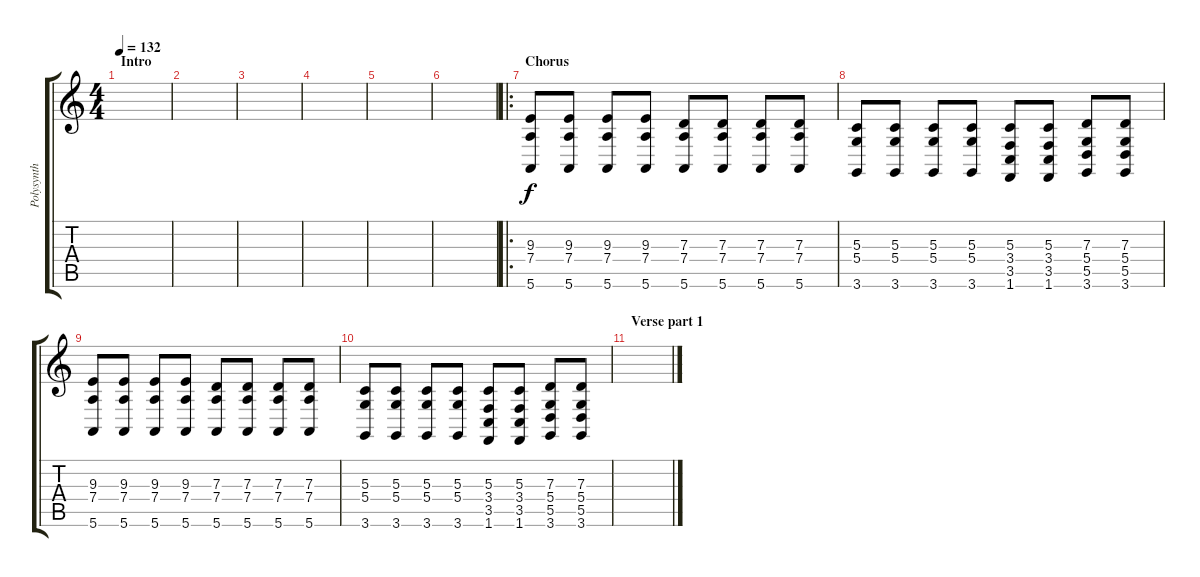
\track ("Polysynth" "Polysynth") {instrument pad3polysynth}
\staff {score tabs}
\tuning (E4 B3 G3 D3 A2 E2) {hide}
\ts (4 4)
\section ("" "Intro")
\tempo 132
\clef g2
\ks c
|
|
|
|
|
|
\ro
\section ("" "Chorus")
(9.3 7.4 5.6).8{volume 16} (9.3 7.4 5.6).8 (9.3 7.4 5.6).8 (9.3 7.4 5.6).8 (7.3 7.4 5.6).8 (7.3 7.4 5.6).8 (7.3 7.4 5.6).8 (7.3 7.4 5.6).8 |
(5.3 5.4 3.6).8 (5.3 5.4 3.6).8 (5.3 5.4 3.6).8 (5.3 5.4 3.6).8 (5.3 3.4 3.5 1.6).8 (5.3 3.4 3.5 1.6).8 (7.3 5.4 5.5 3.6).8 (7.3 5.4 5.5 3.6).8 |
(9.3 7.4 5.6).8 (9.3 7.4 5.6).8 (9.3 7.4 5.6).8 (9.3 7.4 5.6).8 (7.3 7.4 5.6).8 (7.3 7.4 5.6).8 (7.3 7.4 5.6).8 (7.3 7.4 5.6).8 |
(5.3 5.4 3.6).8 (5.3 5.4 3.6).8 (5.3 5.4 3.6).8 (5.3 5.4 3.6).8 (5.3 3.4 3.5 1.6).8 (5.3 3.4 3.5 1.6).8 (7.3 5.4 5.5 3.6).8 (7.3 5.4 5.5 3.6).8 |
\section ("" "Verse part 1")
